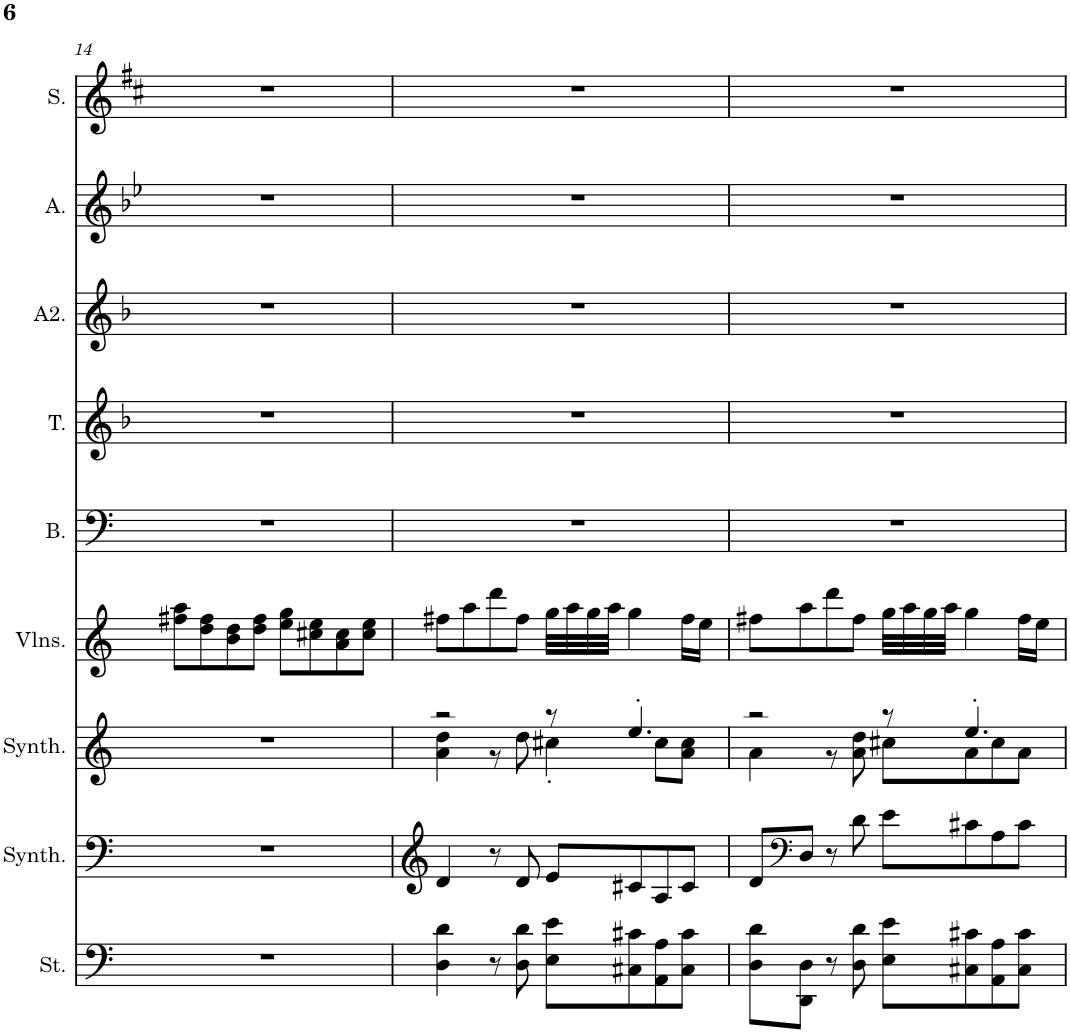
**kern	**kern	**kern	**kern	**kern	**kern	**kern	**kern	**kern
*part9	*part8	*part7	*part6	*part5	*part4	*part3	*part2	*part1
*staff9	*staff8	*staff7	*staff6	*staff5	*staff4	*staff3	*staff2	*staff1
*I"Cordes, D'Bass/Strings, etc	*I"Synthétiseur d'instruments à cordes, Synth strings, etc	*I"Synthétiseur d'instruments à cordes, Synth strings 2	*I"Violons, 1st violins	*I"Basse	*I"Tenor	*I"Alto 2	*I"Alto	*I"Soprano
*I'St.	*I'Synth.	*I'Synth.	*I'Vlns.	*I'B.	*I'T.	*I'A2.	*I'A.	*I'S.
!!LO:PB:g=z
*clefF4	*clefF4	*clefG2	*clefG2	*clefF4	*clefG2	*clefG2	*clefG2	*clefG2
*k[]	*k[]	*k[]	*k[]	*k[]	*k[b-]	*k[b-]	*k[b-e-]	*k[f#c#]
*M4/4	*M4/4	*M4/4	*M4/4	*M4/4	*M4/4	*M4/4	*M4/4	*M4/4
=14	=14	=14	=14	=14	=14	=14	=14	=14
1r	1r	1r	8ff#X\ 8aa\L	1r	1r	1r	1r	1r
.	.	.	8dd\ 8ff#\	.	.	.	.	.
.	.	.	8b\ 8dd\	.	.	.	.	.
.	.	.	8dd\ 8ff#\J	.	.	.	.	.
.	.	.	8ee\ 8gg\L	.	.	.	.	.
.	.	.	8cc#X\ 8ee\	.	.	.	.	.
.	.	.	8a\ 8cc#\	.	.	.	.	.
.	.	.	8cc#\ 8ee\J	.	.	.	.	.
=15	=15	=15	=15	=15	=15	=15	=15	=15
*	*	*^	*	*	*	*	*	*
4D\ 4d\	4d/	2r	4a\ 4dd\	8ff#X\L	1r	1r	1r	1r	1r
.	.	.	.	8aa\	.	.	.	.	.
8r	8r	.	8r	8ddd\	.	.	.	.	.
8D\ 8d\	8d/	.	8dd\	8ff#\J	.	.	.	.	.
8E\ 8e\L	8e/L	8r	4cc#X'\	32gg\LLL	.	.	.	.	.
.	.	.	.	32aa\	.	.	.	.	.
.	.	.	.	32gg\	.	.	.	.	.
.	.	.	.	32aa\JJJ	.	.	.	.	.
8C#X\ 8c#X\	8c#X/	4.ee'/	.	4gg\	.	.	.	.	.
8AA\ 8A\	8A/	.	8cc#\L	.	.	.	.	.	.
8C#\ 8c#\J	8c#/J	.	8a\ 8cc#\J	16ff#\LL	.	.	.	.	.
.	.	.	.	16ee\JJ	.	.	.	.	.
=16	=16	=16	=16	=16	=16	=16	=16	=16	=16
8D\ 8d\L	8d/L	2r	4a\	8ff#X\L	1r	1r	1r	1r	1r
*	*clefF4	*	*	*	*	*	*	*	*
8DD\ 8D\J	8D/J	.	.	8aa\	.	.	.	.	.
8r	8r	.	8r	8ddd\	.	.	.	.	.
8D\ 8d\	8d\	.	8a\ 8dd\	8ff#\J	.	.	.	.	.
8E\ 8e\L	8e\L	8r	8cc#X\L	32gg\LLL	.	.	.	.	.
.	.	.	.	32aa\	.	.	.	.	.
.	.	.	.	32gg\	.	.	.	.	.
.	.	.	.	32aa\JJJ	.	.	.	.	.
8C#X\ 8c#X\	8c#X\	4.ee'/	8a\	4gg\	.	.	.	.	.
8AA\ 8A\	8A\	.	8cc#\	.	.	.	.	.	.
8C#\ 8c#\J	8c#\J	.	8a\J	16ff#\LL	.	.	.	.	.
.	.	.	.	16ee\JJ	.	.	.	.	.
*	*	*v	*v	*	*	*	*	*	*
=	=	=	=	=	=	=	=	=
*-	*-	*-	*-	*-	*-	*-	*-	*-
